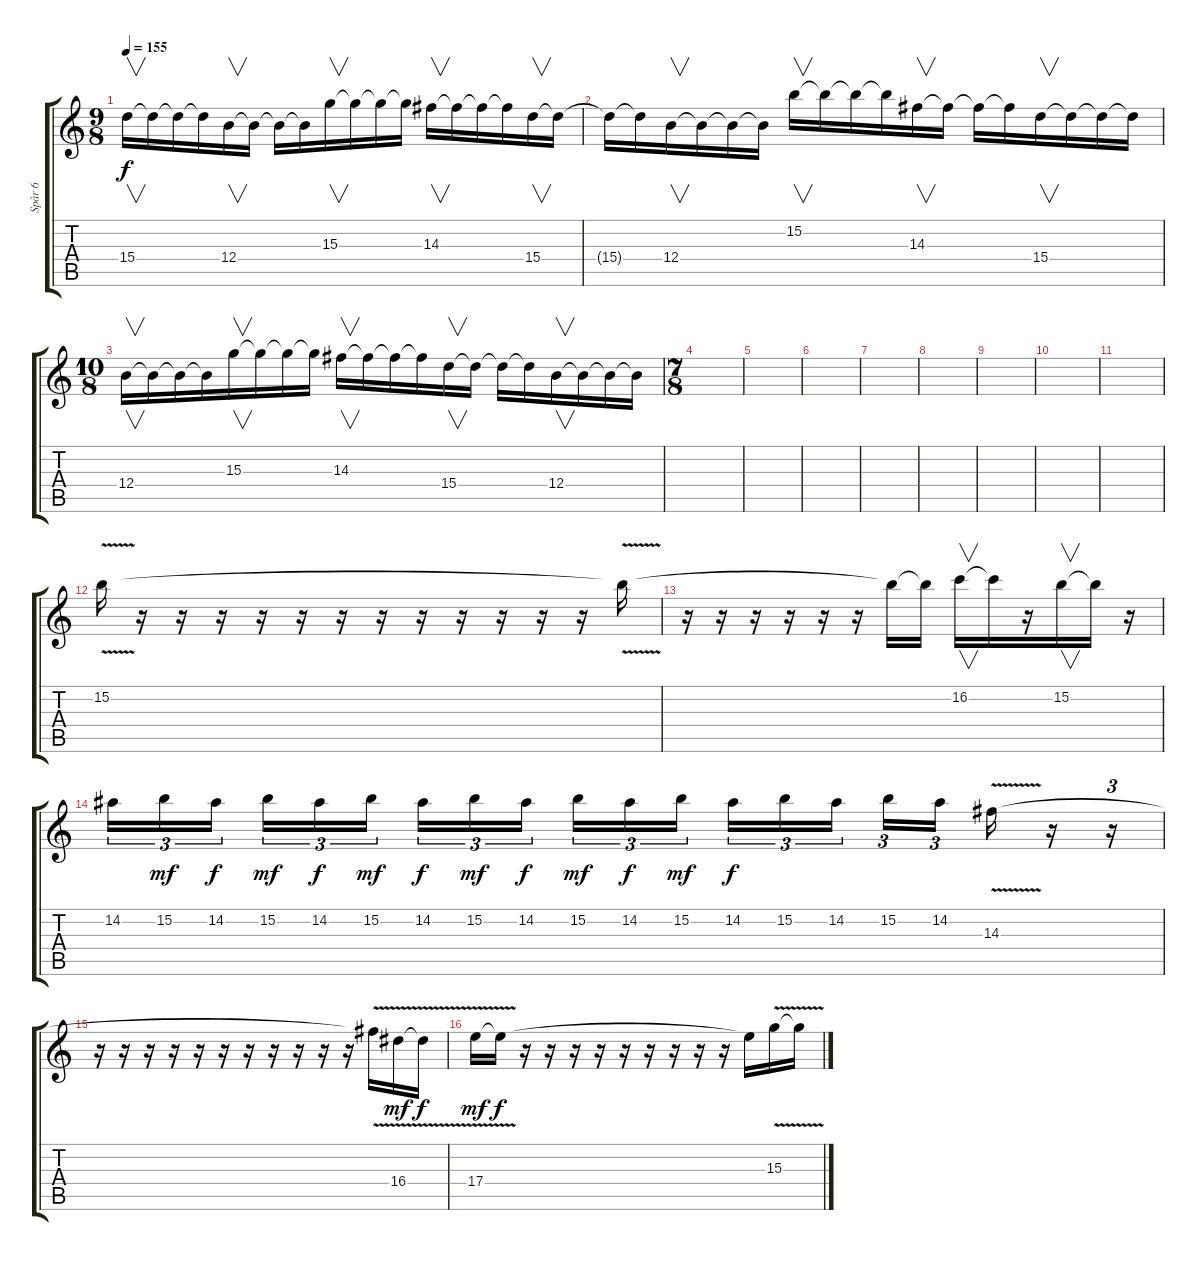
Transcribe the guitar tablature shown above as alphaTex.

\track ("Spår 6" "Spår 6") {instrument overdrivenguitar}
\staff {score tabs}
\tuning (Db4 Ab3 E3 B2 Gb2 B1) {hide}
\ts (9 8)
\tempo 155
\clef g2
\ks c
15.4.16{v dy f} 15.4{t}.16 15.4{t}.16 15.4{t}.16 12.4.16{v} 12.4{t}.16 12.4{t}.16 12.4{t}.16 15.3.16{v} 15.3{t}.16 15.3{t}.16 15.3{t}.16 14.3.16{v} 14.3{t}.16 14.3{t}.16 14.3{t}.16 15.4.16{v} 15.4{t}.16 |
15.4{t}.16 15.4{t}.16 12.4.16{v} 12.4{t}.16 12.4{t}.16 12.4{t}.16 15.2.16{v} 15.2{t}.16 15.2{t}.16 15.2{t}.16 14.3.16{v} 14.3{t}.16 14.3{t}.16 14.3{t}.16 15.4.16{v} 15.4{t}.16 15.4{t}.16 15.4{t}.16 |
\ts (10 8)
12.4.16{v} 12.4{t}.16 12.4{t}.16 12.4{t}.16 15.3.16{v} 15.3{t}.16 15.3{t}.16 15.3{t}.16 14.3.16{v} 14.3{t}.16 14.3{t}.16 14.3{t}.16 15.4.16{v} 15.4{t}.16 15.4{t}.16 15.4{t}.16 12.4.16{v} 12.4{t}.16 12.4{t}.16 12.4{t}.16 |
\ts (7 8)
|
|
|
|
|
|
|
|
15.2{v}.16 r.16 r.16 r.16 r.16 r.16 r.16 r.16 r.16 r.16 r.16 r.16 r.16 15.2{t}.16 |
r.16 r.16 r.16 r.16 r.16 r.16 15.2{t}.16 15.2{t}.16 16.2.16{v} 16.2{t}.16 r.16 15.2.16{v} 15.2{t}.16 r.16 |
14.2.16{tu (3 2)} 15.2.16{tu (3 2) dy mf} 14.2.16{tu (3 2) dy f} 15.2.16{tu (3 2) dy mf} 14.2.16{tu (3 2) dy f} 15.2.16{tu (3 2) dy mf} 14.2.16{tu (3 2) dy f} 15.2.16{tu (3 2) dy mf} 14.2.16{tu (3 2) dy f} 15.2.16{tu (3 2) dy mf} 14.2.16{tu (3 2) dy f} 15.2.16{tu (3 2) dy mf} 14.2.16{tu (3 2) dy f} 15.2.16{tu (3 2)} 14.2.16{tu (3 2)} 15.2.16{tu (3 2)} 14.2.16{tu (3 2) beam splitsecondary} 14.3{v}.16 r.16 r.16{tu (3 2)} |
r.16 r.16 r.16 r.16 r.16 r.16 r.16 r.16 r.16 r.16 r.16 14.3{t}.16 16.4{v}.16{dy mf} 16.4{t}.16{dy f} |
17.4{v}.16{dy mf} 17.4{t}.16{dy f} r.16 r.16 r.16 r.16 r.16 r.16 r.16 r.16 r.16 17.4{t}.16 15.3{v}.16 15.3{t}.16
